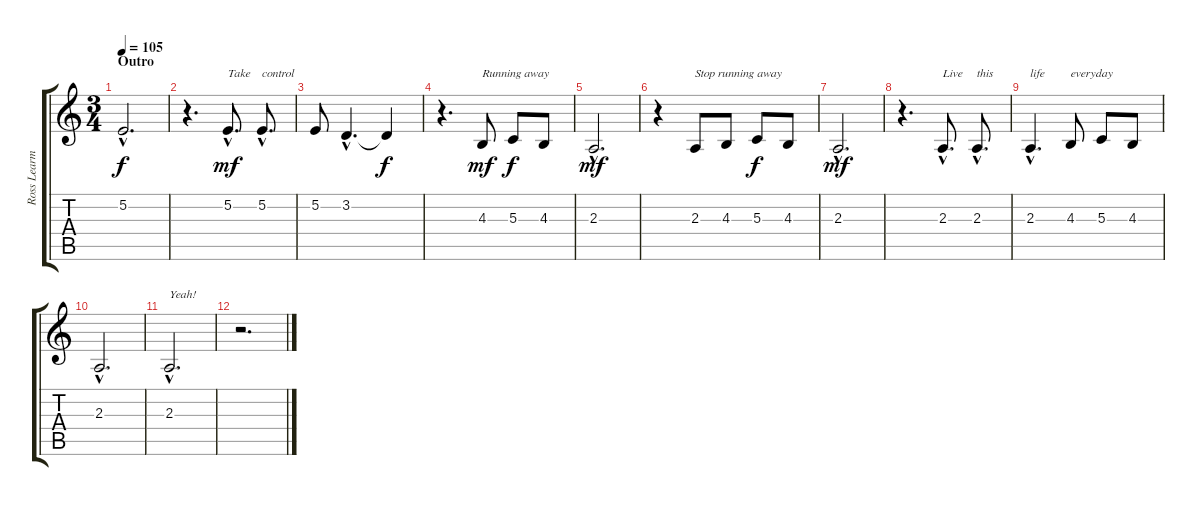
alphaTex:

\track ("Ross Learmonth (Vocals)" "Ross Learm") {instrument violin}
\staff {score tabs}
\tuning (E4 B3 G3 D3 A2 E2) {hide}
\ts (3 4)
\section ("" "Outro")
\tempo 105
\clef g2
\ks c
5.2{hac t}.2{d dy f} |
r.4{d} 5.2{hac}.8{d txt "Take" dy mf} 5.2{hac}.8{d txt "control"} |
5.2.8 3.2{hac}.4{d} 3.2{t}.4{dy f} |
r.4{d} 4.3.8{txt "Running away" dy mf} 5.3.8{dy f} 4.3.8 |
2.3{hac}.2{d dy mf} |
r.4 2.3.8{txt "Stop running away"} 4.3.8 5.3.8{dy f} 4.3.8 |
2.3{hac}.2{d dy mf} |
r.4{d} 2.3{hac}.8{d txt "Live"} 2.3{hac}.8{d txt "this"} |
2.3{hac}.4{d txt "life"} 4.3.8{txt "everyday"} 5.3.8 4.3.8 |
2.3{hac}.2{d} |
2.3{hac}.2{d txt "Yeah!"} |
r.2{d}
